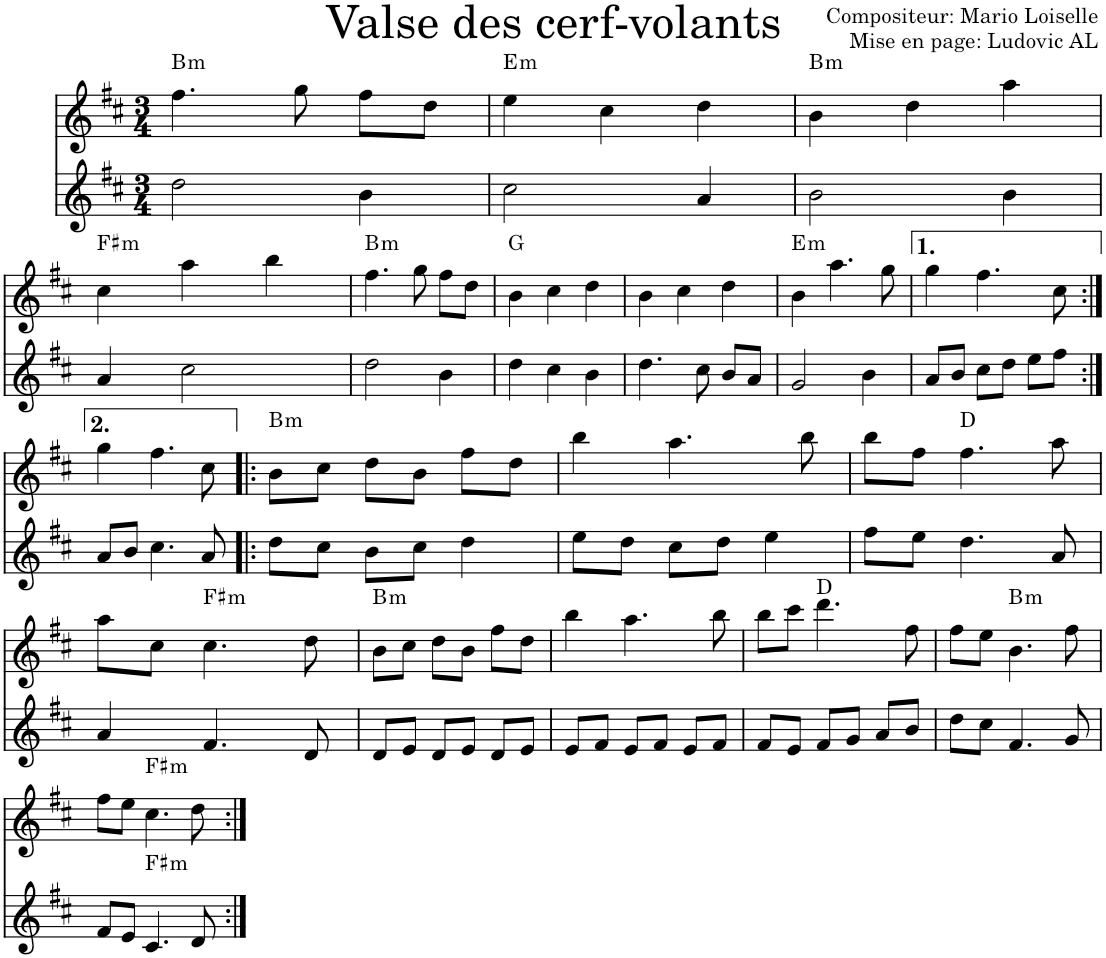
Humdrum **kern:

**kern	**harte	**kern	**harte
*part2	*part2	*part1	*part1
*staff2	*	*staff1	*
*I"Violon 2	*	*I"Violon	*
*I'Vln	*	*I'Vln	*
*clefG2	*	*clefG2	*
*k[f#c#]	*	*k[f#c#]	*
*M3/4	*	*M3/4	*
=1	=1	=1	=1
!	!	!	!LO:H:kt=m
2dd\	.	4.ff#\	B:min
.	.	8gg\	.
4b\	.	8ff#\L	.
.	.	8dd\J	.
=2	=2	=2	=2
!	!	!	!LO:H:kt=m
2cc#\	.	4ee\	E:min
.	.	4cc#\	.
4a/	.	4dd\	.
=3	=3	=3	=3
!	!	!	!LO:H:kt=m
2b\	.	4b\	B:min
.	.	4dd\	.
4b\	.	4aa\	.
!!LO:LB:g=z
=4	=4	=4	=4
!	!	!	!LO:H:kt=m
4a/	.	4cc#\	F#:min
2cc#\	.	4aa\	.
.	.	4bb\	.
=5	=5	=5	=5
!	!	!	!LO:H:kt=m
2dd\	.	4.ff#\	B:min
.	.	8gg\	.
4b\	.	8ff#\L	.
.	.	8dd\J	.
=6	=6	=6	=6
4dd\	.	4b\	G:maj
4cc#\	.	4cc#\	.
4b\	.	4dd\	.
=7	=7	=7	=7
4.dd\	.	4b\	.
.	.	4cc#\	.
8cc#\	.	.	.
8b/L	.	4dd\	.
8a/J	.	.	.
=8	=8	=8	=8
!	!	!	!LO:H:kt=m
2g/	.	4b\	E:min
.	.	4.aa\	.
4b\	.	.	.
.	.	8gg\	.
=9	=9	=9	=9
8a/L	.	4gg\	.
8b/J	.	.	.
8cc#\L	.	4.ff#\	.
8dd\J	.	.	.
8ee\L	.	.	.
8ff#\J	.	8cc#\	.
!!LO:LB:g=z
=10:|!	=10:|!	=10:|!	=10:|!
8a/L	.	4gg\	.
8b/J	.	.	.
4.cc#\	.	4.ff#\	.
8a/	.	8cc#\	.
=11!|:	=11!|:	=11!|:	=11!|:
!	!	!	!LO:H:kt=m
8dd\L	.	8b\L	B:min
8cc#\J	.	8cc#\J	.
8b\L	.	8dd\L	.
8cc#\J	.	8b\J	.
4dd\	.	8ff#\L	.
.	.	8dd\J	.
=12	=12	=12	=12
8ee\L	.	4bb\	.
8dd\J	.	.	.
8cc#\L	.	4.aa\	.
8dd\J	.	.	.
4ee\	.	.	.
.	.	8bb\	.
=13	=13	=13	=13
8ff#\L	.	8bb\L	.
8ee\J	.	8ff#\J	.
4.dd\	.	4.ff#\	D:maj
8a/	.	8aa\	.
!!LO:LB:g=z
=14	=14	=14	=14
4a/	.	8aa\L	.
.	.	8cc#\J	.
!	!	!	!LO:H:kt=m
4.f#/	.	4.cc#\	F#:min
8d/	.	8dd\	.
=15	=15	=15	=15
!	!	!	!LO:H:kt=m
8d/L	.	8b\L	B:min
8e/J	.	8cc#\J	.
8d/L	.	8dd\L	.
8e/J	.	8b\J	.
8d/L	.	8ff#\L	.
8e/J	.	8dd\J	.
=16	=16	=16	=16
8e/L	.	4bb\	.
8f#/J	.	.	.
8e/L	.	4.aa\	.
8f#/J	.	.	.
8e/L	.	.	.
8f#/J	.	8bb\	.
=17	=17	=17	=17
8f#/L	.	8bb\L	.
8e/J	.	8ccc#\J	.
8f#/L	.	4.ddd\	D:maj
8g/J	.	.	.
8a/L	.	.	.
8b/J	.	8ff#\	.
=18	=18	=18	=18
8dd\L	.	8ff#\L	.
8cc#\J	.	8ee\J	.
!	!	!	!LO:H:kt=m
4.f#/	.	4.b\	B:min
8g/	.	8ff#\	.
!!LO:LB:g=z
=19	=19	=19	=19
8f#/L	.	8ff#\L	.
8e/J	.	8ee\J	.
!	!LO:H:kt=m	!	!LO:H:kt=m
4.c#/	F#:min	4.cc#\	F#:min
8d/	.	8dd\	.
=:|!	=:|!	=:|!	=:|!
*-	*-	*-	*-
